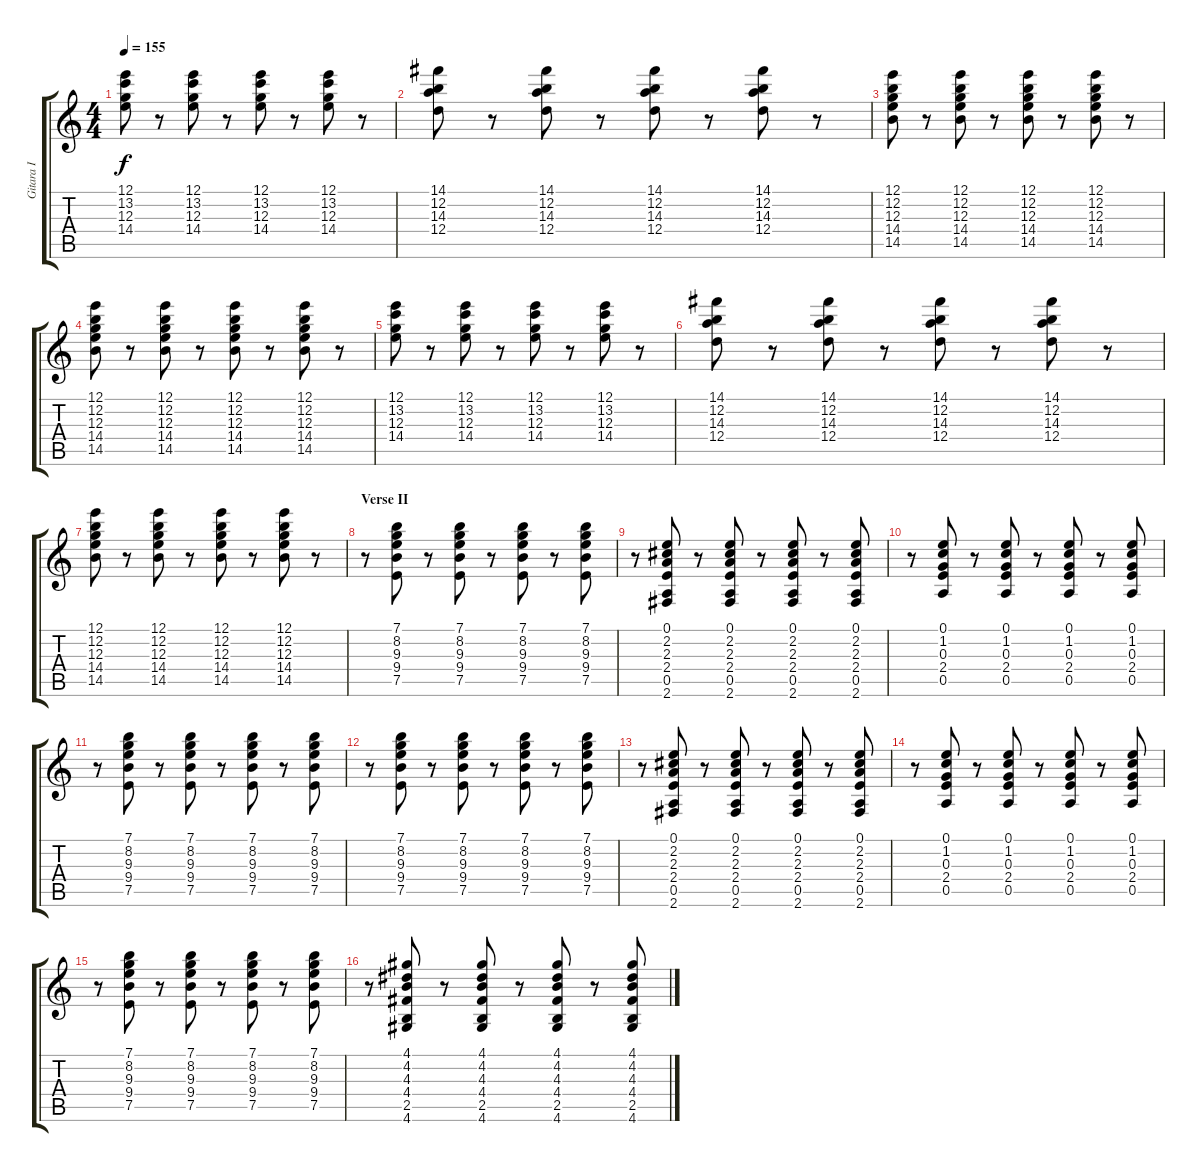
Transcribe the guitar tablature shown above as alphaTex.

\track ("Gitara I" "Gitara I") {instrument acousticguitarsteel}
\staff {score tabs}
\tuning (E4 B3 G3 D3 A2 E2) {hide}
\ts (4 4)
\tempo 155
\clef g2
\ks c
(12.1 13.2 12.3 14.4).8{dy f} r.8 (12.1 13.2 12.3 14.4).8 r.8 (12.1 13.2 12.3 14.4).8 r.8 (12.1 13.2 12.3 14.4).8 r.8 |
(14.1 12.2 14.3 12.4).8 r.8 (14.1 12.2 14.3 12.4).8 r.8 (14.1 12.2 14.3 12.4).8 r.8 (14.1 12.2 14.3 12.4).8 r.8 |
(12.1 12.2 12.3 14.4 14.5).8 r.8 (12.1 12.2 12.3 14.4 14.5).8 r.8 (12.1 12.2 12.3 14.4 14.5).8 r.8 (12.1 12.2 12.3 14.4 14.5).8 r.8 |
(12.1 12.2 12.3 14.4 14.5).8 r.8 (12.1 12.2 12.3 14.4 14.5).8 r.8 (12.1 12.2 12.3 14.4 14.5).8 r.8 (12.1 12.2 12.3 14.4 14.5).8 r.8 |
(12.1 13.2 12.3 14.4).8 r.8 (12.1 13.2 12.3 14.4).8 r.8 (12.1 13.2 12.3 14.4).8 r.8 (12.1 13.2 12.3 14.4).8 r.8 |
(14.1 12.2 14.3 12.4).8 r.8 (14.1 12.2 14.3 12.4).8 r.8 (14.1 12.2 14.3 12.4).8 r.8 (14.1 12.2 14.3 12.4).8 r.8 |
(12.1 12.2 12.3 14.4 14.5).8 r.8 (12.1 12.2 12.3 14.4 14.5).8 r.8 (12.1 12.2 12.3 14.4 14.5).8 r.8 (12.1 12.2 12.3 14.4 14.5).8 r.8 |
\section ("" "Verse II")
r.8 (7.1 8.2 9.3 9.4 7.5).8 r.8 (7.1 8.2 9.3 9.4 7.5).8 r.8 (7.1 8.2 9.3 9.4 7.5).8 r.8 (7.1 8.2 9.3 9.4 7.5).8 |
r.8 (0.1 2.2 2.3 2.4 0.5 2.6).8 r.8 (0.1 2.2 2.3 2.4 0.5 2.6).8 r.8 (0.1 2.2 2.3 2.4 0.5 2.6).8 r.8 (0.1 2.2 2.3 2.4 0.5 2.6).8 |
r.8 (0.1 1.2 0.3 2.4 0.5).8 r.8 (0.1 1.2 0.3 2.4 0.5).8 r.8 (0.1 1.2 0.3 2.4 0.5).8 r.8 (0.1 1.2 0.3 2.4 0.5).8 |
r.8 (7.1 8.2 9.3 9.4 7.5).8 r.8 (7.1 8.2 9.3 9.4 7.5).8 r.8 (7.1 8.2 9.3 9.4 7.5).8 r.8 (7.1 8.2 9.3 9.4 7.5).8 |
r.8 (7.1 8.2 9.3 9.4 7.5).8 r.8 (7.1 8.2 9.3 9.4 7.5).8 r.8 (7.1 8.2 9.3 9.4 7.5).8 r.8 (7.1 8.2 9.3 9.4 7.5).8 |
r.8 (0.1 2.2 2.3 2.4 0.5 2.6).8 r.8 (0.1 2.2 2.3 2.4 0.5 2.6).8 r.8 (0.1 2.2 2.3 2.4 0.5 2.6).8 r.8 (0.1 2.2 2.3 2.4 0.5 2.6).8 |
r.8 (0.1 1.2 0.3 2.4 0.5).8 r.8 (0.1 1.2 0.3 2.4 0.5).8 r.8 (0.1 1.2 0.3 2.4 0.5).8 r.8 (0.1 1.2 0.3 2.4 0.5).8 |
r.8 (7.1 8.2 9.3 9.4 7.5).8 r.8 (7.1 8.2 9.3 9.4 7.5).8 r.8 (7.1 8.2 9.3 9.4 7.5).8 r.8 (7.1 8.2 9.3 9.4 7.5).8 |
r.8 (4.1 4.2 4.3 4.4 2.5 4.6).8 r.8 (4.1 4.2 4.3 4.4 2.5 4.6).8 r.8 (4.1 4.2 4.3 4.4 2.5 4.6).8 r.8 (4.1 4.2 4.3 4.4 2.5 4.6).8
